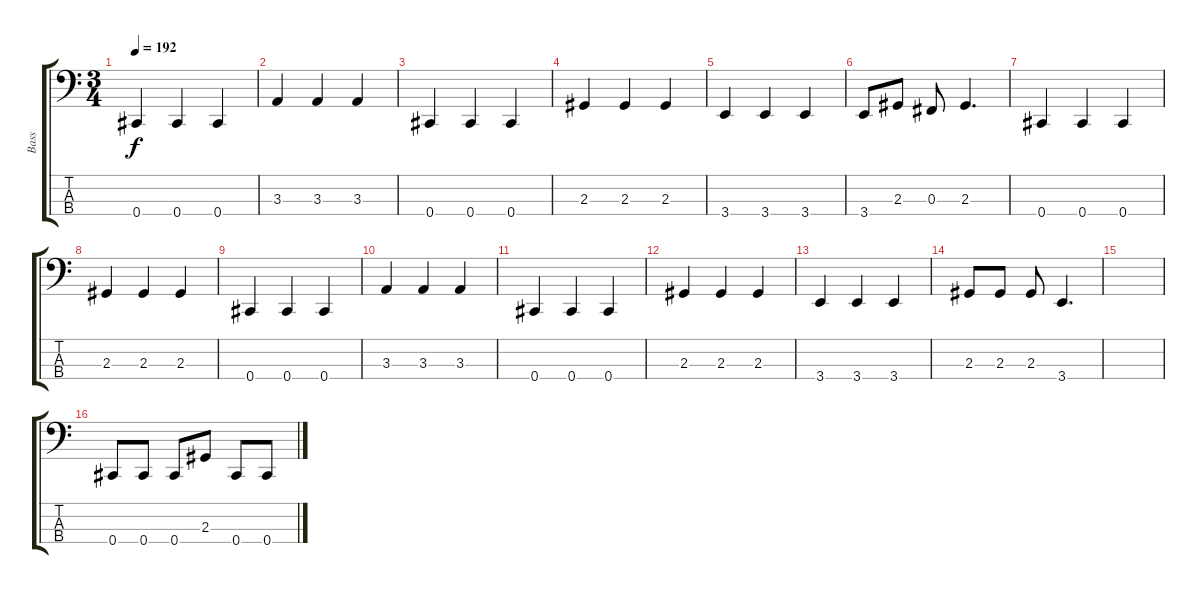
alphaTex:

\track ("Bass" "Bass") {instrument electricbasspick}
\staff {score tabs}
\tuning (E2 B1 Gb1 Db1) {hide}
\ts (3 4)
\tempo 192
\clef f4
\ks c
0.4.4{dy f} 0.4.4 0.4.4 |
3.3.4 3.3.4 3.3.4 |
0.4.4 0.4.4 0.4.4 |
2.3.4 2.3.4 2.3.4 |
3.4.4 3.4.4 3.4.4 |
3.4.8 2.3.8 0.3.8 2.3.4{d} |
0.4.4 0.4.4 0.4.4 |
2.3.4 2.3.4 2.3.4 |
0.4.4 0.4.4 0.4.4 |
3.3.4 3.3.4 3.3.4 |
0.4.4 0.4.4 0.4.4 |
2.3.4 2.3.4 2.3.4 |
3.4.4 3.4.4 3.4.4 |
2.3.8 2.3.8 2.3.8 3.4.4{d} |
|
0.4.8 0.4.8 0.4.8 2.3.8 0.4.8 0.4.8
